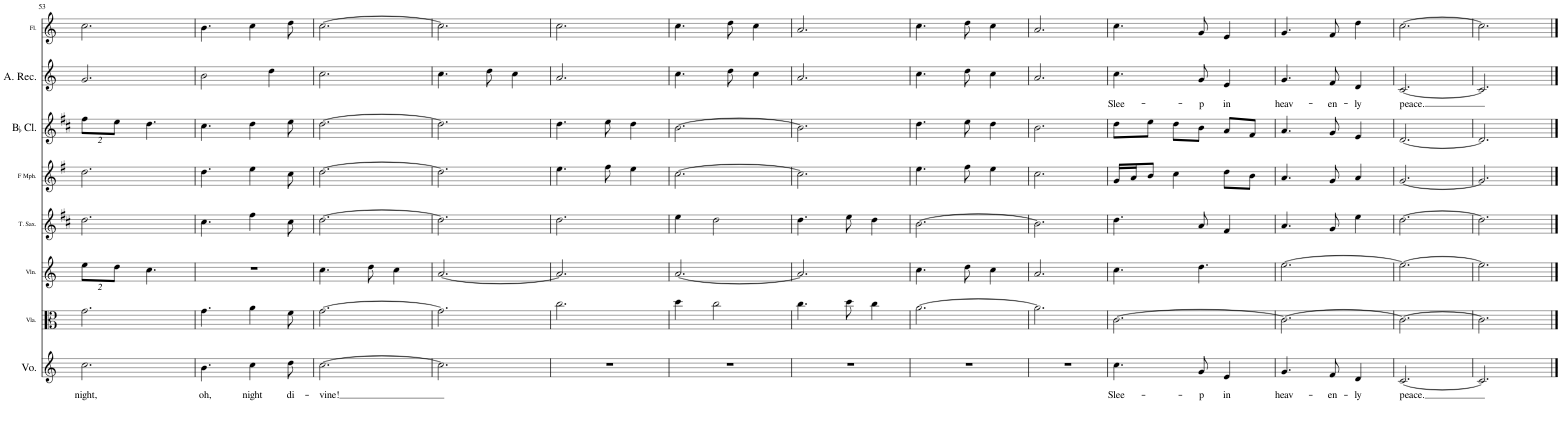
**kern	**text	**kern	**kern	**kern	**kern	**kern	**kern	**text	**kern
*part8	*part8	*part7	*part6	*part5	*part4	*part3	*part2	*part2	*part1
*staff8	*staff8	*staff7	*staff6	*staff5	*staff4	*staff3	*staff2	*staff2	*staff1
*I"Voice	*	*I"Viola	*I"Violin	*I"Tenor Saxophone	*I"F Mellophone	*I"BaccidentalFlat Clarinet	*I"Alto Recorder	*	*I"Flute
*I'Vo.	*	*I'Vla.	*I'Vln.	*I'T. Sax.	*I'F Mph.	*I'BaccidentalFlat Cl.	*I'A. Rec.	*	*I'Fl.
!!LO:PB:g=z
*clefG2	*	*clefC3	*clefG2	*clefG2	*clefG2	*clefG2	*clefG2	*	*clefG2
*	*	*	*	*Trd8c14	*Trd4c7	*Trd1c2	*	*	*
*k[]	*	*k[]	*k[]	*k[f#c#]	*k[f#]	*k[f#c#]	*k[]	*	*k[]
*M3/4	*	*M3/4	*M3/4	*M3/4	*M3/4	*M3/4	*M3/4	*	*M3/4
=53	=53	=53	=53	=53	=53	=53	=53	=53	=53
!	!LO:LY:b	!	!	!	!	!	!	!	!
*	*	*	*Xbrackettup	*	*	*Xbrackettup	*	*	*
2.cc\	night,	2.g\	16%3ee\L	2.dd\	2.dd\	16%3ff#\L	2.g/	.	2.cc\
.	.	.	16%3dd\J	.	.	16%3ee\J	.	.	.
.	.	.	4.cc\	.	.	4.dd\	.	.	.
=54	=54	=54	=54	=54	=54	=54	=54	=54	=54
!	!LO:LY:b	!	!	!	!	!	!	!	!
4.b\	oh,	4.g\	2.r	4.cc#\	4.dd\	4.cc#\	2b\	.	4.b\
!	!LO:LY:b	!	!	!	!	!	!	!	!
4cc\	night	4a\	.	4ff#\	4ee\	4dd\	.	.	4cc\
.	.	.	.	.	.	.	4dd\	.	.
!	!LO:LY:b	!	!	!	!	!	!	!	!
8dd\	di-	8f\	.	8cc#\	8cc\	8ee\	.	.	8dd\
=55	=55	=55	=55	=55	=55	=55	=55	=55	=55
!	!LO:LY:b	!	!	!	!	!	!	!	!
[2.cc\	-vine!	[2.g\	4.cc\	[2.dd\	[2.dd\	[2.dd\	2.cc\	.	[2.cc\
.	.	.	8dd\	.	.	.	.	.	.
.	.	.	4cc\	.	.	.	.	.	.
=56	=56	=56	=56	=56	=56	=56	=56	=56	=56
2.cc\]	.	2.g\]	[2.a/	2.dd\]	2.dd\]	2.dd\]	4.cc\	.	2.cc\]
.	.	.	.	.	.	.	8dd\	.	.
.	.	.	.	.	.	.	4cc\	.	.
=57	=57	=57	=57	=57	=57	=57	=57	=57	=57
2.r	.	2.cc\	2.a/]	2.dd\	4.ee\	4.dd\	2.a/	.	2.cc\
.	.	.	.	.	8ff#\	8ee\	.	.	.
.	.	.	.	.	4ee\	4dd\	.	.	.
=58	=58	=58	=58	=58	=58	=58	=58	=58	=58
2.r	.	4dd\	[2.a/	4ee\	[2.cc\	[2.b\	4.cc\	.	4.cc\
.	.	2cc\	.	2dd\	.	.	.	.	.
.	.	.	.	.	.	.	8dd\	.	8dd\
.	.	.	.	.	.	.	4cc\	.	4cc\
=59	=59	=59	=59	=59	=59	=59	=59	=59	=59
2.r	.	4.cc\	2.a/]	4.dd\	2.cc\]	2.b\]	2.a/	.	2.a/
.	.	8dd\	.	8ee\	.	.	.	.	.
.	.	4cc\	.	4dd\	.	.	.	.	.
=60	=60	=60	=60	=60	=60	=60	=60	=60	=60
2.r	.	[2.a\	4.cc\	[2.b\	4.ee\	4.dd\	4.cc\	.	4.cc\
.	.	.	8dd\	.	8ff#\	8ee\	8dd\	.	8dd\
.	.	.	4cc\	.	4ee\	4dd\	4cc\	.	4cc\
=61	=61	=61	=61	=61	=61	=61	=61	=61	=61
2.r	.	2.a\]	2.a/	2.b\]	2.cc\	2.b\	2.a/	.	2.a/
=62	=62	=62	=62	=62	=62	=62	=62	=62	=62
!	!LO:LY:b	!	!	!	!	!	!	!LO:LY:b	!
4.cc\	Slee-	[2.c\	4.cc\	4.dd\	16g/LL	8dd\L	4.cc\	Slee-	4.cc\
.	.	.	.	.	16a/J	.	.	.	.
.	.	.	.	.	8b/J	8ee\J	.	.	.
.	.	.	.	.	4cc\	8dd\L	.	.	.
!	!LO:LY:b	!	!	!	!	!	!	!LO:LY:b	!
8g/	-p	.	4.dd\	8a/	.	8b\J	8g/	-p	8g/
!	!LO:LY:b	!	!	!	!	!	!	!LO:LY:b	!
4e/	in	.	.	4f#/	8dd\L	8a/L	4e/	in	4e/
.	.	.	.	.	8b\J	8f#/J	.	.	.
=63	=63	=63	=63	=63	=63	=63	=63	=63	=63
!	!LO:LY:b	!	!	!	!	!	!	!LO:LY:b	!
4.g/	heav-	2.c\_	[2.ee\	4.a/	4.a/	4.a/	4.g/	heav-	4.g/
!	!LO:LY:b	!	!	!	!	!	!	!LO:LY:b	!
8f/	-en-	.	.	8g/	8g/	8g/	8f/	-en-	8f/
!	!LO:LY:b	!	!	!	!	!	!	!LO:LY:b	!
4d/	-ly	.	.	4ee\	4a/	4e/	4d/	-ly	4dd\
=64	=64	=64	=64	=64	=64	=64	=64	=64	=64
!	!LO:LY:b	!	!	!	!	!	!	!LO:LY:b	!
[2.c/	peace.	2.c\_	2.ee\_	[2.dd\	[2.g/	[2.d/	[2.c/	peace.	[2.cc\
=65	=65	=65	=65	=65	=65	=65	=65	=65	=65
2.c/]	.	2.c\]	2.ee\]	2.dd\]	2.g/]	2.d/]	2.c/]	.	2.cc\]
==	==	==	==	==	==	==	==	==	==
*-	*-	*-	*-	*-	*-	*-	*-	*-	*-
